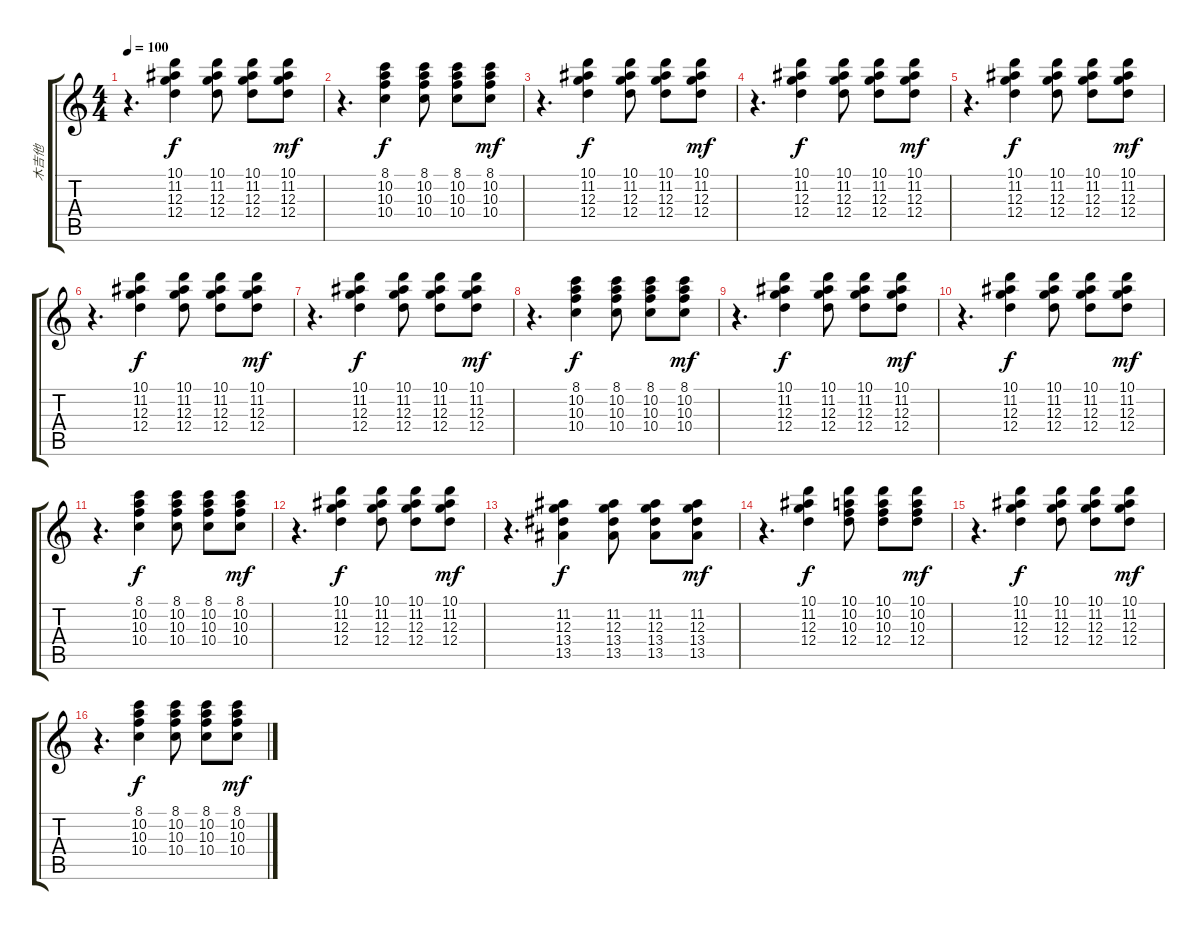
\track ("木吉他" "木吉他") {instrument acousticguitarsteel}
\staff {score tabs}
\tuning (E4 B3 G3 D3 A2 E2) {hide}
\ts (4 4)
\tempo 100
\clef g2
\ks c
r.4{d dy mf} (10.1 11.2 12.3 12.4).4{dy f} (10.1 11.2 12.3 12.4).8 (10.1 11.2 12.3 12.4).8 (10.1 11.2 12.3 12.4).8{dy mf} |
r.4{d} (8.1 10.2 10.3 10.4).4{dy f} (8.1 10.2 10.3 10.4).8 (8.1 10.2 10.3 10.4).8 (8.1 10.2 10.3 10.4).8{dy mf} |
r.4{d} (10.1 11.2 12.3 12.4).4{dy f} (10.1 11.2 12.3 12.4).8 (10.1 11.2 12.3 12.4).8 (10.1 11.2 12.3 12.4).8{dy mf} |
r.4{d} (10.1 11.2 12.3 12.4).4{dy f} (10.1 11.2 12.3 12.4).8 (10.1 11.2 12.3 12.4).8 (10.1 11.2 12.3 12.4).8{dy mf} |
r.4{d} (10.1 11.2 12.3 12.4).4{dy f} (10.1 11.2 12.3 12.4).8 (10.1 11.2 12.3 12.4).8 (10.1 11.2 12.3 12.4).8{dy mf} |
r.4{d} (10.1 11.2 12.3 12.4).4{dy f} (10.1 11.2 12.3 12.4).8 (10.1 11.2 12.3 12.4).8 (10.1 11.2 12.3 12.4).8{dy mf} |
r.4{d} (10.1 11.2 12.3 12.4).4{dy f} (10.1 11.2 12.3 12.4).8 (10.1 11.2 12.3 12.4).8 (10.1 11.2 12.3 12.4).8{dy mf} |
r.4{d} (8.1 10.2 10.3 10.4).4{dy f} (8.1 10.2 10.3 10.4).8 (8.1 10.2 10.3 10.4).8 (8.1 10.2 10.3 10.4).8{dy mf} |
r.4{d} (10.1 11.2 12.3 12.4).4{dy f} (10.1 11.2 12.3 12.4).8 (10.1 11.2 12.3 12.4).8 (10.1 11.2 12.3 12.4).8{dy mf} |
r.4{d} (10.1 11.2 12.3 12.4).4{dy f} (10.1 11.2 12.3 12.4).8 (10.1 11.2 12.3 12.4).8 (10.1 11.2 12.3 12.4).8{dy mf} |
r.4{d} (8.1 10.2 10.3 10.4).4{dy f} (8.1 10.2 10.3 10.4).8 (8.1 10.2 10.3 10.4).8 (8.1 10.2 10.3 10.4).8{dy mf} |
r.4{d} (10.1 11.2 12.3 12.4).4{dy f} (10.1 11.2 12.3 12.4).8 (10.1 11.2 12.3 12.4).8 (10.1 11.2 12.3 12.4).8{dy mf} |
r.4{d} (11.2 12.3 13.4 13.5).4{dy f} (11.2 12.3 13.4 13.5).8 (11.2 12.3 13.4 13.5).8 (11.2 12.3 13.4 13.5).8{dy mf} |
r.4{d} (10.1 11.2 12.3 12.4).4{dy f} (10.1 10.2 10.3 12.4).8 (10.1 10.2 10.3 12.4).8 (10.1 10.2 10.3 12.4).8{dy mf} |
r.4{d} (10.1 11.2 12.3 12.4).4{dy f} (10.1 11.2 12.3 12.4).8 (10.1 11.2 12.3 12.4).8 (10.1 11.2 12.3 12.4).8{dy mf} |
r.4{d} (8.1 10.2 10.3 10.4).4{dy f} (8.1 10.2 10.3 10.4).8 (8.1 10.2 10.3 10.4).8 (8.1 10.2 10.3 10.4).8{dy mf}
